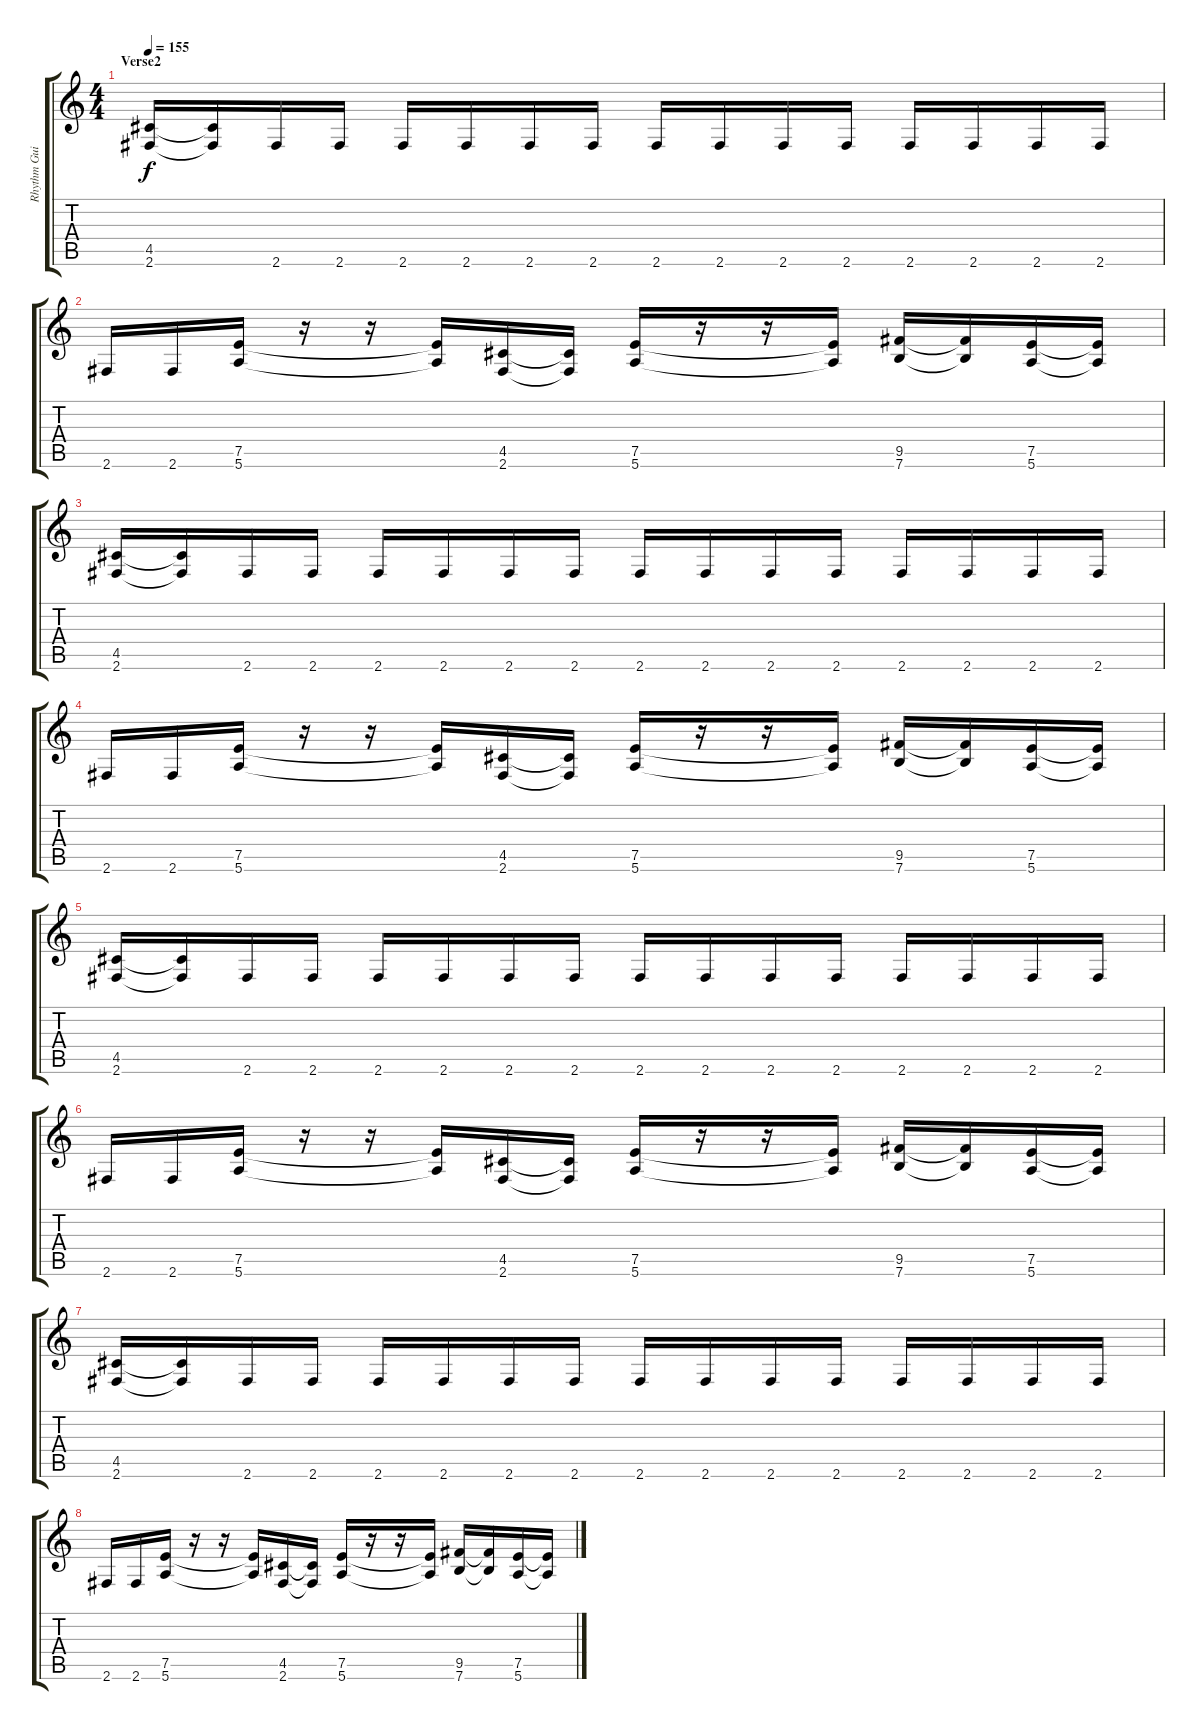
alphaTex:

\track ("Rhythm Guitar" "Rhythm Gui") {instrument distortionguitar}
\staff {score tabs}
\tuning (E4 B3 G3 D3 A2 E2) {hide}
\ts (4 4)
\section ("" "Verse2")
\tempo 155
\clef g2
\ks c
(4.5 2.6).16{dy f} (4.5{t} 2.6{t}).16 2.6.16 2.6.16 2.6.16 2.6.16 2.6.16 2.6.16 2.6.16 2.6.16 2.6.16 2.6.16 2.6.16 2.6.16 2.6.16 2.6.16 |
2.6.16 2.6.16 (7.5 5.6).16 r.16 r.16 (7.5{t} 5.6{t}).16 (4.5 2.6).16 (4.5{t} 2.6{t}).16 (7.5 5.6).16 r.16 r.16 (7.5{t} 5.6{t}).16 (9.5 7.6).16 (9.5{t} 7.6{t}).16 (7.5 5.6).16 (7.5{t} 5.6{t}).16 |
(4.5 2.6).16 (4.5{t} 2.6{t}).16 2.6.16 2.6.16 2.6.16 2.6.16 2.6.16 2.6.16 2.6.16 2.6.16 2.6.16 2.6.16 2.6.16 2.6.16 2.6.16 2.6.16 |
2.6.16 2.6.16 (7.5 5.6).16 r.16 r.16 (7.5{t} 5.6{t}).16 (4.5 2.6).16 (4.5{t} 2.6{t}).16 (7.5 5.6).16 r.16 r.16 (7.5{t} 5.6{t}).16 (9.5 7.6).16 (9.5{t} 7.6{t}).16 (7.5 5.6).16 (7.5{t} 5.6{t}).16 |
(4.5 2.6).16 (4.5{t} 2.6{t}).16 2.6.16 2.6.16 2.6.16 2.6.16 2.6.16 2.6.16 2.6.16 2.6.16 2.6.16 2.6.16 2.6.16 2.6.16 2.6.16 2.6.16 |
2.6.16 2.6.16 (7.5 5.6).16 r.16 r.16 (7.5{t} 5.6{t}).16 (4.5 2.6).16 (4.5{t} 2.6{t}).16 (7.5 5.6).16 r.16 r.16 (7.5{t} 5.6{t}).16 (9.5 7.6).16 (9.5{t} 7.6{t}).16 (7.5 5.6).16 (7.5{t} 5.6{t}).16 |
(4.5 2.6).16 (4.5{t} 2.6{t}).16 2.6.16 2.6.16 2.6.16 2.6.16 2.6.16 2.6.16 2.6.16 2.6.16 2.6.16 2.6.16 2.6.16 2.6.16 2.6.16 2.6.16 |
2.6.16 2.6.16 (7.5 5.6).16 r.16 r.16 (7.5{t} 5.6{t}).16 (4.5 2.6).16 (4.5{t} 2.6{t}).16 (7.5 5.6).16 r.16 r.16 (7.5{t} 5.6{t}).16 (9.5 7.6).16 (9.5{t} 7.6{t}).16 (7.5 5.6).16 (7.5{t} 5.6{t}).16
